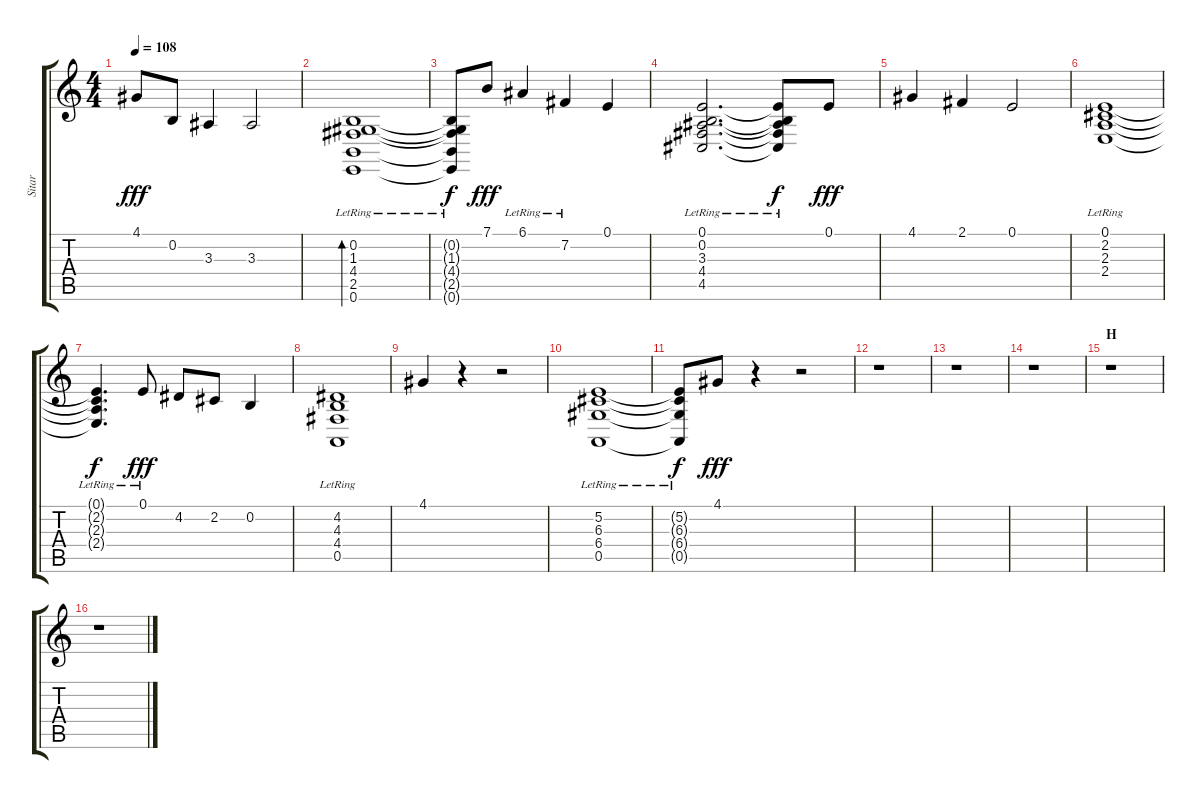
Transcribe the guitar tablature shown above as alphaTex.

\track ("Sitar" "Sitar") {instrument sitar}
\staff {score tabs}
\tuning (E4 B3 G3 D3 A2 E2) {hide}
\ts (4 4)
\tempo 108
\clef g2
\ks c
4.1.8{dy fff} 0.2.8 3.3.4 3.3.2 |
(0.2{lr} 1.3{lr} 4.4{lr} 2.5{lr} 0.6{lr}).1{bd 120} |
(0.2{lr t} 1.3{lr t} 4.4{lr t} 2.5{lr t} 0.6{lr t}).8{dy f} 7.1.8{dy fff} 6.1{lr}.4 7.2{lr}.4 0.1.4 |
(0.1 0.2{lr} 3.3{lr} 4.4{lr} 4.5{lr}).2{d} (0.1{t} 0.2{lr t} 3.3{lr t} 4.4{lr t} 4.5{lr t}).8{dy f} 0.1.8{dy fff} |
4.1.4 2.1.4 0.1.2 |
(0.1{lr} 2.2{lr} 2.3{lr} 2.4{lr}).1 |
(0.1{lr t} 2.2{lr t} 2.3{lr t} 2.4{lr t}).4{d dy f} 0.1{lr}.8{dy fff} 4.2.8 2.2.8 0.2.4 |
(4.2{lr} 4.3{lr} 4.4{lr} 0.5{lr}).1 |
4.1.4 r.4 r.2 |
(5.2{lr} 6.3{lr} 6.4{lr} 0.5{lr}).1 |
(5.2{lr t} 6.3{lr t} 6.4{lr t} 0.5{lr t}).8{dy f} 4.1.8{dy fff} r.4 r.2 |
r.1 |
r.1 |
r.1 |
\section ("" "H")
r.1 |
r.1
